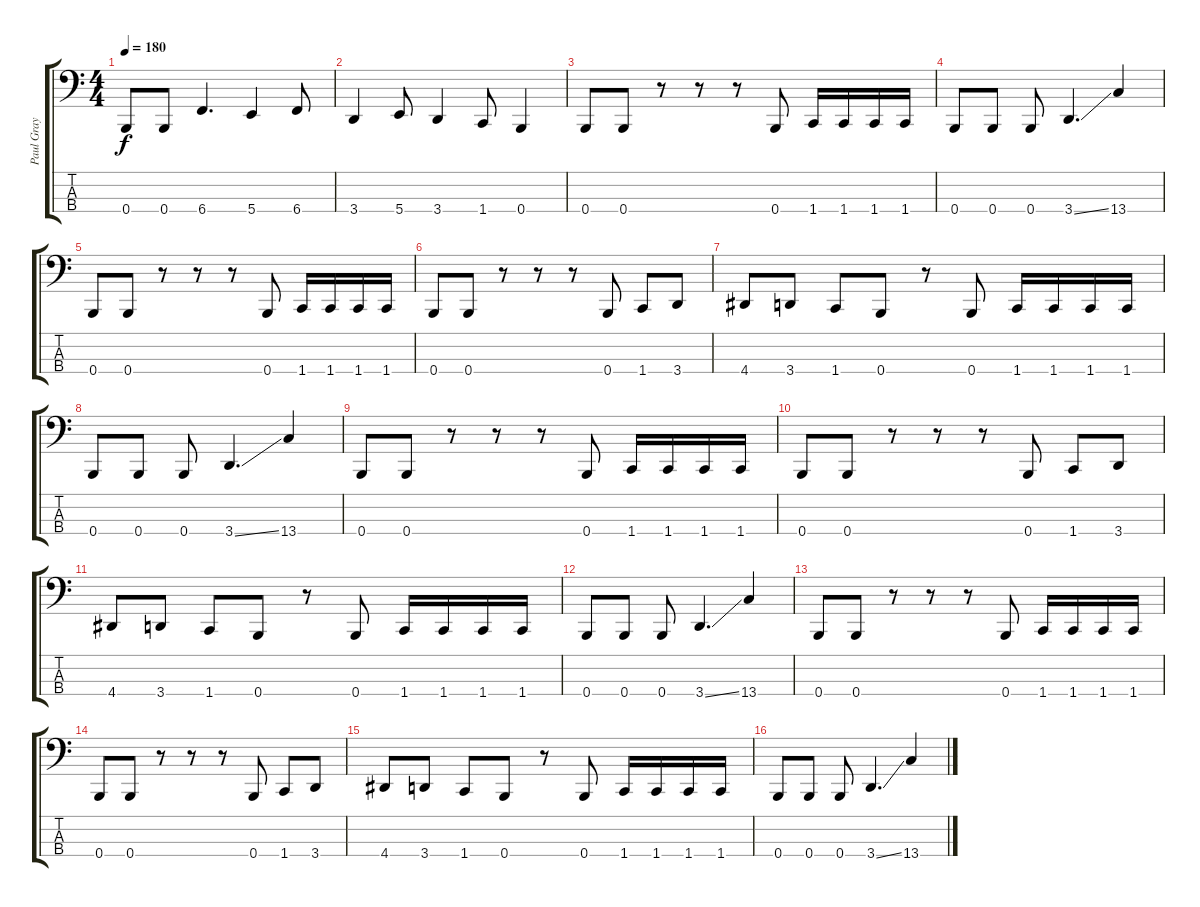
\track ("Paul Gray" "Paul Gray") {instrument electricbassfinger}
\staff {score tabs}
\tuning (E2 B1 Gb1 B0) {hide}
\ts (4 4)
\tempo 180
\clef f4
\ks c
0.4.8{dy f} 0.4.8 6.4.4{d} 5.4.4 6.4.8 |
3.4.4 5.4.8 3.4.4 1.4.8 0.4.4 |
0.4.8 0.4.8 r.8 r.8 r.8 0.4.8 1.4.16 1.4.16 1.4.16 1.4.16 |
0.4.8 0.4.8 0.4.8 3.4{ss}.4{d} 13.4.4 |
0.4.8 0.4.8 r.8 r.8 r.8 0.4.8 1.4.16 1.4.16 1.4.16 1.4.16 |
0.4.8 0.4.8 r.8 r.8 r.8 0.4.8 1.4.8 3.4.8 |
4.4.8 3.4.8 1.4.8 0.4.8 r.8 0.4.8 1.4.16 1.4.16 1.4.16 1.4.16 |
0.4.8 0.4.8 0.4.8 3.4{ss}.4{d} 13.4.4 |
0.4.8 0.4.8 r.8 r.8 r.8 0.4.8 1.4.16 1.4.16 1.4.16 1.4.16 |
0.4.8 0.4.8 r.8 r.8 r.8 0.4.8 1.4.8 3.4.8 |
4.4.8 3.4.8 1.4.8 0.4.8 r.8 0.4.8 1.4.16 1.4.16 1.4.16 1.4.16 |
0.4.8 0.4.8 0.4.8 3.4{ss}.4{d} 13.4.4 |
0.4.8 0.4.8 r.8 r.8 r.8 0.4.8 1.4.16 1.4.16 1.4.16 1.4.16 |
0.4.8 0.4.8 r.8 r.8 r.8 0.4.8 1.4.8 3.4.8 |
4.4.8 3.4.8 1.4.8 0.4.8 r.8 0.4.8 1.4.16 1.4.16 1.4.16 1.4.16 |
0.4.8 0.4.8 0.4.8 3.4{ss}.4{d} 13.4.4
